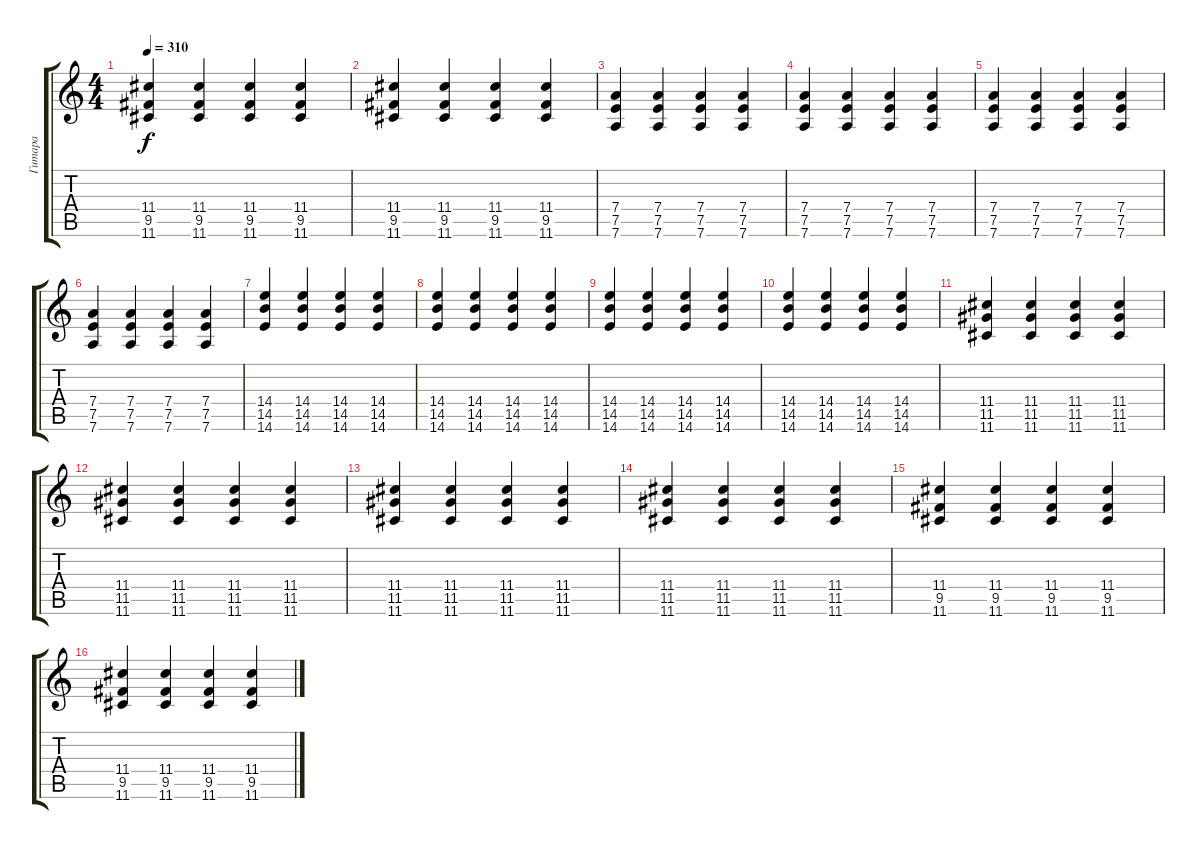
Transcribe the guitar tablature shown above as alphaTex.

\track ("Гитара" "Гитара") {instrument overdrivenguitar}
\staff {score tabs}
\tuning (E4 B3 G3 D3 A2 D2) {hide}
\ts (4 4)
\tempo 310
\clef g2
\ks c
(11.4 9.5 11.6).4{dy f} (11.4 9.5 11.6).4 (11.4 9.5 11.6).4 (11.4 9.5 11.6).4 |
(11.4 9.5 11.6).4 (11.4 9.5 11.6).4 (11.4 9.5 11.6).4 (11.4 9.5 11.6).4 |
(7.4 7.5 7.6).4 (7.4 7.5 7.6).4 (7.4 7.5 7.6).4 (7.4 7.5 7.6).4 |
(7.4 7.5 7.6).4 (7.4 7.5 7.6).4 (7.4 7.5 7.6).4 (7.4 7.5 7.6).4 |
(7.4 7.5 7.6).4 (7.4 7.5 7.6).4 (7.4 7.5 7.6).4 (7.4 7.5 7.6).4 |
(7.4 7.5 7.6).4 (7.4 7.5 7.6).4 (7.4 7.5 7.6).4 (7.4 7.5 7.6).4 |
(14.4 14.5 14.6).4 (14.4 14.5 14.6).4 (14.4 14.5 14.6).4 (14.4 14.5 14.6).4 |
(14.4 14.5 14.6).4 (14.4 14.5 14.6).4 (14.4 14.5 14.6).4 (14.4 14.5 14.6).4 |
(14.4 14.5 14.6).4 (14.4 14.5 14.6).4 (14.4 14.5 14.6).4 (14.4 14.5 14.6).4 |
(14.4 14.5 14.6).4 (14.4 14.5 14.6).4 (14.4 14.5 14.6).4 (14.4 14.5 14.6).4 |
(11.4 11.5 11.6).4 (11.4 11.5 11.6).4 (11.4 11.5 11.6).4 (11.4 11.5 11.6).4 |
(11.4 11.5 11.6).4 (11.4 11.5 11.6).4 (11.4 11.5 11.6).4 (11.4 11.5 11.6).4 |
(11.4 11.5 11.6).4 (11.4 11.5 11.6).4 (11.4 11.5 11.6).4 (11.4 11.5 11.6).4 |
(11.4 11.5 11.6).4 (11.4 11.5 11.6).4 (11.4 11.5 11.6).4 (11.4 11.5 11.6).4 |
(11.4 9.5 11.6).4 (11.4 9.5 11.6).4 (11.4 9.5 11.6).4 (11.4 9.5 11.6).4 |
(11.4 9.5 11.6).4 (11.4 9.5 11.6).4 (11.4 9.5 11.6).4 (11.4 9.5 11.6).4
